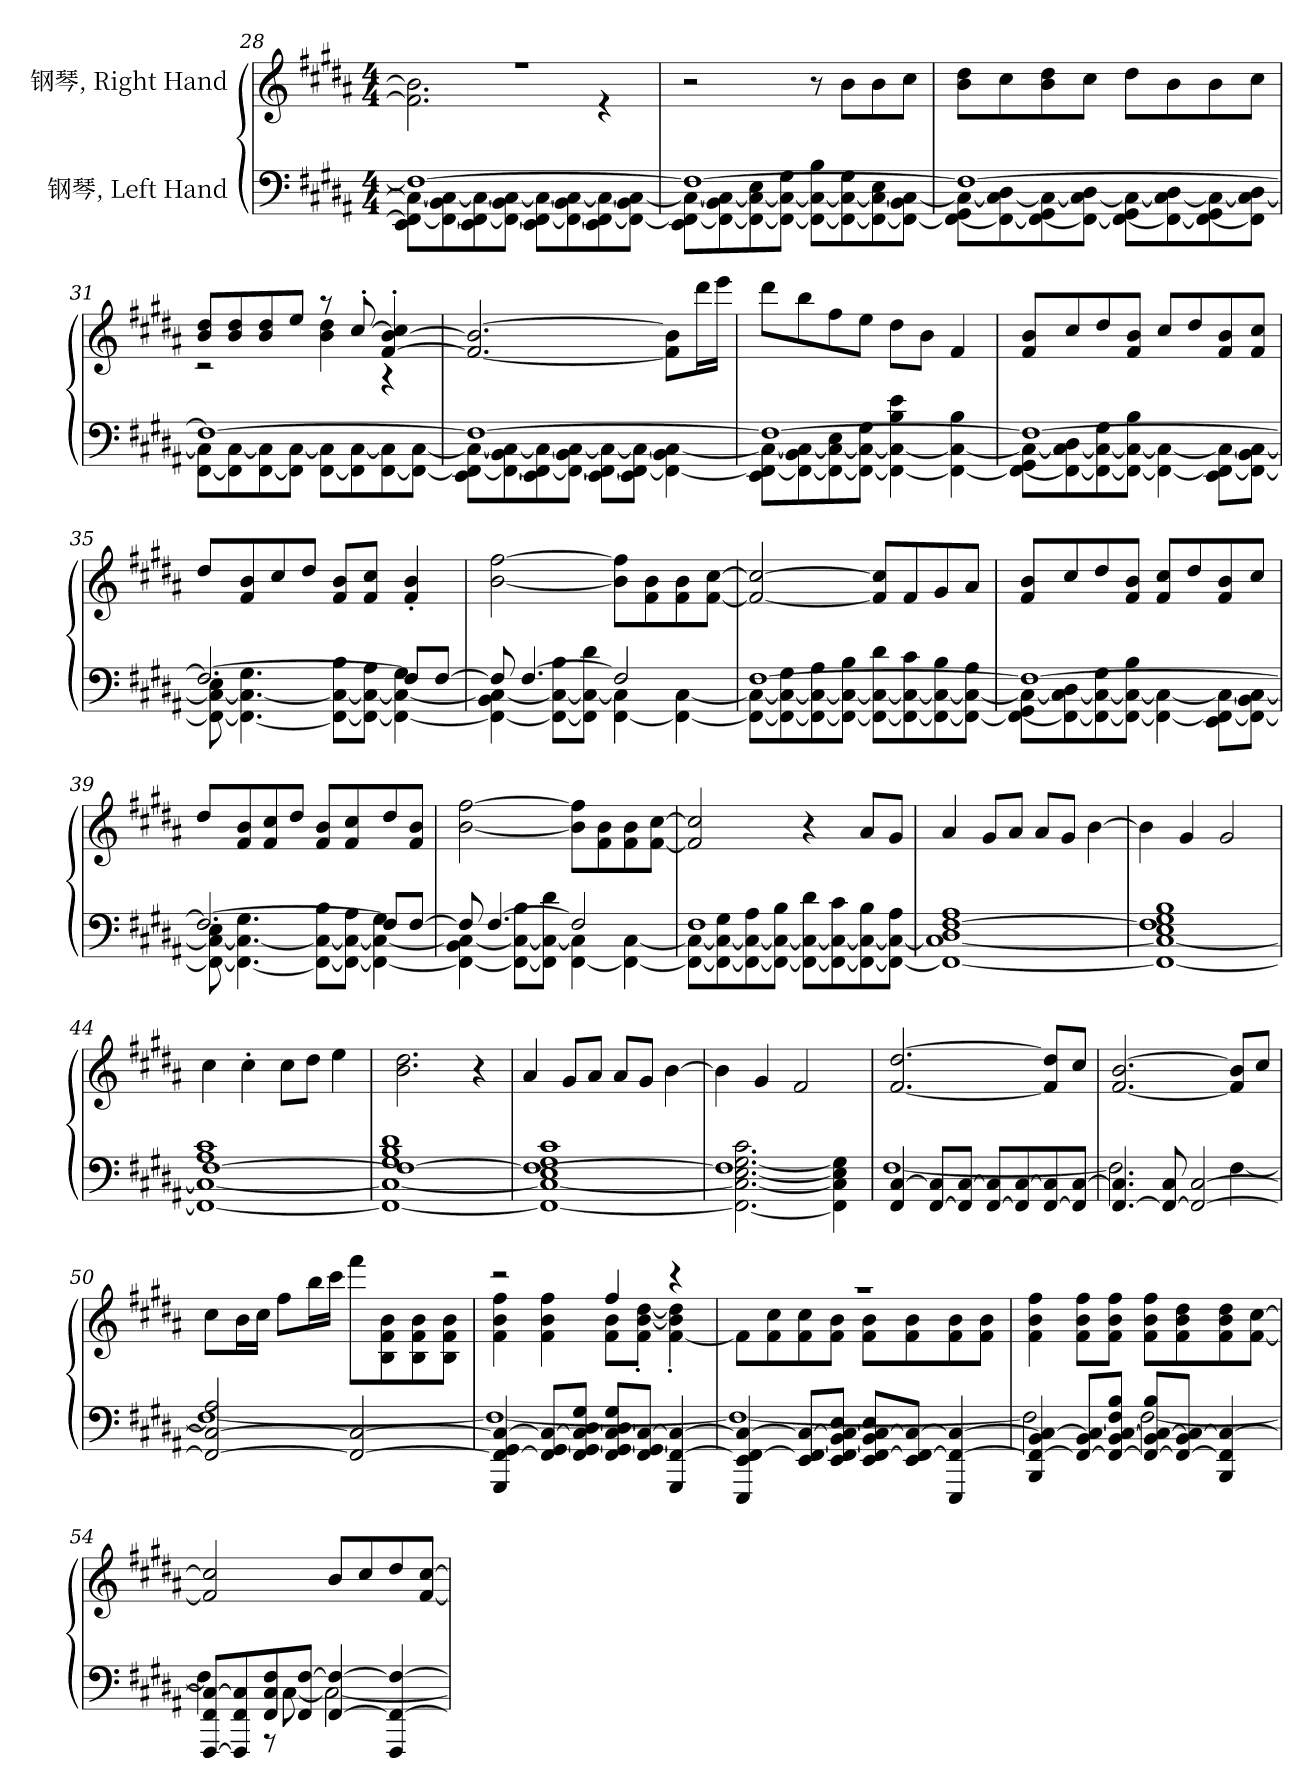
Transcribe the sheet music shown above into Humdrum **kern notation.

**kern	**kern
*part2	*part1
*staff2	*staff1
*I"钢琴, Left Hand	*I"钢琴, Right Hand
!!LO:LB:g=z
*clefF4	*clefG2
*k[f#c#g#d#a#]	*k[f#c#g#d#a#]
*M4/4	*M4/4
=28	=28
*^	*^
1F#_	8EE\ 8FF#\_ 8C#\_L	1r	2.f#\] 2.b\]
.	8FF#\_ 8BB\ 8C#\_	.	.
.	8EE\ 8FF#\_ 8C#\_	.	.
.	8FF#\_ 8BB\ 8C#\_J	.	.
.	8EE\ 8FF#\_ 8C#\_L	.	.
.	8FF#\_ 8BB\ 8C#\_	.	.
.	8EE\ 8FF#\_ 8C#\_	.	4r
.	8FF#\_ 8BB\ 8C#\_J	.	.
*	*	*v	*v
=29	=29	=29
1F#_	8EE\ 8FF#\_ 8C#\_L	2r
.	8FF#\_ 8BB\ 8C#\_	.
.	8FF#\_ 8C#\_ 8E\	.
.	8FF#\_ 8C#\_ 8G#\J	.
.	8FF#\_ 8C#\_ 8B\L	8r
.	8FF#\_ 8C#\_ 8G#\	8b\L
.	8FF#\_ 8C#\_ 8E\	8b\
.	8FF#\_ 8BB\ 8C#\_J	8cc#\J
!!LO:LB:g=z
=30	=30	=30
1F#_	8FF#\_ 8GG#\ 8C#\_L	8b\ 8dd#\L
.	8FF#\_ 8C#\_ 8D#\	8cc#\
.	8FF#\_ 8GG#\ 8C#\_	8b\ 8dd#\
.	8FF#\_ 8C#\_ 8D#\J	8cc#\J
.	8FF#\_ 8GG#\ 8C#\_L	8dd#\L
.	8FF#\_ 8C#\_ 8D#\	8b\
.	8FF#\_ 8GG#\ 8C#\_	8b\
.	8FF#\] 8C#\_ 8D#\J	8cc#\J
=31	=31	=31
*	*	*^
1F#_	[8FF#\ 8C#\]L	8b/ 8dd#/L	2r
.	8FF#\] [8C#\	8b/ 8dd#/	.
.	[8FF#\ 8C#\]	8b/ 8dd#/	.
.	8FF#\] [8C#\J	8ee/J	.
.	[8FF#\ 8C#\]L	8r	4b\ 4dd#\
.	8FF#\] [8C#\	[8cc#'/	.
.	[8FF#\ 8C#\]	[4f#/' [4b/' 4cc#/]'	4r
.	8FF#\_ [8C#\J	.	.
*	*	*v	*v
!!LO:LB:g=z
=32	=32	=32
1F#_	8EE\ 8FF#\_ 8C#\_L	2.f#/_ 2.b/_
.	8FF#\_ 8BB\ 8C#\_	.
.	8EE\ 8FF#\_ 8C#\_	.
.	8FF#\_ 8BB\ 8C#\_J	.
.	8EE\ 8FF#\_ 8C#\_L	.
.	8EE\ 8FF#\_ 8C#\_J	.
.	4FF#\_ 4BB\ 4C#\_	8f#\] 8b\]L
.	.	16ddd#\L
.	.	16eee\JJ
=33	=33	=33
1F#_	8EE\ 8FF#\_ 8C#\_L	8ddd#\L
.	8FF#\_ 8BB\ 8C#\_	8bb\
.	8FF#\_ 8C#\_ 8E\	8ff#\
.	8FF#\_ 8C#\_ 8G#\J	8ee\J
.	4FF#\_ 4C#\_ 4B\ 4e\	8dd#\L
.	.	8b\J
.	4FF#\_ 4C#\_ 4B\	4f#/
=34	=34	=34
1F#_	8FF#\_ 8GG#\ 8C#\_L	8f#/ 8b/L
.	8FF#\_ 8C#\_ 8D#\	8cc#/
.	8FF#\_ 8C#\_ 8G#\	8dd#/
.	8FF#\_ 8C#\_ 8B\J	8f#/ 8b/J
.	4FF#\_ 4C#\_	8cc#/L
.	.	8dd#/
.	8EE\ 8FF#\_ 8C#\_L	8f#/ 8b/
.	8FF#\_ 8BB\ 8C#\_J	8f#/ 8cc#/J
!!LO:PB:g=z
=35	=35	=35
2.F#/_	8FF#\_ 8C#\_ 8E\	8dd#/L
.	4.FF#\_ 4.C#\_ 4.G#\	8f#/ 8b/
.	.	8cc#/
.	.	8dd#/J
.	8FF#\_ 8C#\_ 8B\L	8f#/ 8b/L
.	8FF#\_ 8C#\_ 8A#\J	8f#/ 8cc#/J
8F#/L]	4FF#\_ 4C#\_ 4G#\	4f#/' 4b/'
[8F#/J	.	.
=36	=36	=36
8F#/]	4FF#\_ 4BB\ 4C#\_	[2b\ [2ff#\
[4.F#/	.	.
.	8FF#\_ 8C#\_ 8B\L	.
.	8FF#\] 8C#\_ 8d#\J	.
2F#/]	[4FF#\ 4C#\]	8b\] 8ff#\]L
.	.	8f#\ 8b\
.	4FF#\_ [4C#\	8f#\ 8b\
.	.	[8f#\ [8cc#\J
=37	=37	=37
[1F#	8FF#\_ 8C#\_L	2f#/_ 2cc#/_
.	8FF#\_ 8C#\_ 8G#\	.
.	8FF#\_ 8C#\_ 8A#\	.
.	8FF#\_ 8C#\_ 8B\J	.
.	8FF#\_ 8C#\_ 8d#\L	8f#/] 8cc#/]L
.	8FF#\_ 8C#\_ 8c#\	8f#/
.	8FF#\_ 8C#\_ 8B\	8g#/
.	8FF#\_ 8C#\_ 8A#\J	8a#/J
!!LO:LB:g=z
=38	=38	=38
1F#_	8FF#\_ 8GG#\ 8C#\_L	8f#/ 8b/L
.	8FF#\_ 8C#\_ 8D#\	8cc#/
.	8FF#\_ 8C#\_ 8G#\	8dd#/
.	8FF#\_ 8C#\_ 8B\J	8f#/ 8b/J
.	4FF#\_ 4C#\_	8f#/ 8cc#/L
.	.	8dd#/
.	8EE\ 8FF#\_ 8C#\_L	8f#/ 8b/
.	8FF#\_ 8BB\ 8C#\_J	8cc#/J
=39	=39	=39
2.F#/_	8FF#\_ 8C#\_ 8E\	8dd#/L
.	4.FF#\_ 4.C#\_ 4.G#\	8f#/ 8b/
.	.	8f#/ 8cc#/
.	.	8dd#/J
.	8FF#\_ 8C#\_ 8B\L	8f#/ 8b/L
.	8FF#\_ 8C#\_ 8A#\J	8f#/ 8cc#/
8F#/L]	4FF#\_ 4C#\_ 4G#\	8dd#/
[8F#/J	.	8f#/ 8b/J
=40	=40	=40
8F#/]	4FF#\_ 4BB\ 4C#\_	[2b\ [2ff#\
[4.F#/	.	.
.	8FF#\_ 8C#\_ 8B\L	.
.	8FF#\] 8C#\_ 8d#\J	.
2F#/]	[4FF#\ 4C#\]	8b\] 8ff#\]L
.	.	8f#\ 8b\
.	4FF#\_ [4C#\	8f#\ 8b\
.	.	[8f#\ [8cc#\J
!!LO:LB:g=z
=41	=41	=41
1F#	8FF#\_ 8C#\_L	2f#/] 2cc#/]
.	8FF#\_ 8C#\_ 8G#\	.
.	8FF#\_ 8C#\_ 8A#\	.
.	8FF#\_ 8C#\_ 8B\J	.
.	8FF#\_ 8C#\_ 8d#\L	4r
.	8FF#\_ 8C#\_ 8c#\	.
.	8FF#\_ 8C#\_ 8B\	8a#/L
.	8FF#\_ 8C#\_ 8A#\J	8g#/J
=42	=42	=42
[1F#	1FF#_ 1C#_ 1D# 1A#	4a#/
.	.	8g#/L
.	.	8a#/J
.	.	8a#/L
.	.	8g#/J
.	.	[4b\
=43	=43	=43
1F#]	1FF#_ 1C#_ 1E 1G# 1B	4b\]
.	.	4g#/
.	.	2g#/
=44	=44	=44
[1F#	1FF#_ 1C#_ 1A# 1c#	4cc#\
.	.	4cc#'\
.	.	8cc#\L
.	.	8dd#\J
.	.	4ee\
=45	=45	=45
1F#_	1FF#_ 1C#_ 1G# 1B 1d#	2.b\ 2.dd#\
.	.	4r
=46	=46	=46
1F#_	1FF#_ 1C#_ 1E 1G# 1c#	4a#/
.	.	8g#/L
.	.	8a#/J
.	.	8a#/L
.	.	8g#/J
.	.	[4b\
!!LO:LB:g=z
=47	=47	=47
1F#]	2.FF#\_ 2.C#\_ [2.E\ [2.G#\ 2.c#\	4b\]
.	.	4g#/
.	.	2f#/
.	4FF#\] 4C#\] 4E\] 4G#\]	.
=48	=48	=48
4FF#/ [4C#/	[1F#	[2.f#/ [2.dd#/
[8FF#/ 8C#/]L	.	.
8FF#/] [8C#/J	.	.
[8FF#/ 8C#/]L	.	.
8FF#/] [8C#/	.	.
[8FF#/ 8C#/]	.	8f#/] 8dd#/]L
8FF#/] [8C#/J	.	8cc#/J
=49	=49	=49
[4.FF#/ 4.C#/]	2.F#\]	[2.f#/ [2.b/
8FF#/_ 8C#/	.	.
2FF#/_ [2C#/	.	.
.	[4F#\	8f#/] 8b/]L
.	.	8cc#/J
=50	=50	=50
2FF#/_ 2C#/_ 2A#/	1F#_	8cc#\L
.	.	16b\L
.	.	16cc#\JJ
.	.	8ff#\L
.	.	16bb\L
.	.	16ccc#\JJ
2FF#/_ 2C#/_	.	8fff#\L
.	.	8B\ 8f#\ 8b\
.	.	8B\ 8f#\ 8b\
.	.	8B\ 8f#\ 8b\J
!!LO:LB:g=z
=51	=51	=51
*	*	*^
4GGG#/ 4FF#/_ 4GG#/ 4C#/_	1F#_	2r	4f#\ 4b\ 4ff#\
8FF#/_ 8GG#/ 8C#/_L	.	.	4f#\ 4b\ 4ff#\
8FF#/_ 8GG#/ 8C#/_ 8D#/ 8G#/J	.	.	.
8FF#/_ 8GG#/ 8C#/_ 8D#/ 8G#/L	.	4ff#/	8f#\ 8b\L
8FF#/_ 8GG#/ 8C#/_J	.	.	8f#\' [8b\' [8dd#\'J
4GGG#/ 4FF#/_ 4C#/_	.	4r	[4f#\' 4b\]' 4dd#\]'
=52	=52	=52	=52
4EEE/ 4EE/ 4FF#/_ 4C#/_	1F#_	1r	8f#\L]
.	.	.	8f#\ 8cc#\
8EE/ 8FF#/_ 8C#/_L	.	.	8f#\ 8cc#\
8EE/ 8FF#/_ 8BB/ 8C#/_ 8E/J	.	.	8f#\ 8b\J
8EE/ 8FF#/_ 8BB/ 8C#/_ 8E/L	.	.	8f#\ 8b\L
8EE/ 8FF#/_ 8C#/_J	.	.	8f#\ 8b\
4EEE/ 4FF#/_ 4C#/_	.	.	8f#\ 8b\
.	.	.	8f#\ 8b\J
*	*	*v	*v
=53	=53	=53
4BBB/ 4FF#/_ 4BB/ 4C#/_	2F#\]	4f#\ 4b\ 4ff#\
8FF#/_ 8BB/ 8C#/_L	.	8f#\ 8b\ 8ff#\L
8FF#/_ 8BB/ 8C#/_ 8F#/ 8B/J	.	8f#\ 8b\ 8ff#\J
8FF#/_ 8BB/ 8C#/_ 8B/L	[2F#\	8f#\ 8b\ 8ff#\L
8FF#/_ 8BB/ 8C#/_J	.	8f#\ 8b\ 8dd#\
4BBB/ 4FF#/] 4C#/_	.	8f#\ 8b\ 8dd#\
.	.	[8f#\ [8cc#\J
!!LO:LB:g=z
=54	=54	=54
[8FFF#/ 8FF#/ 8C#/_L	4F#\]	2f#/] 2cc#/]
8FFF#/] 8FF#/ 8C#/]	.	.
8FF#/ 8C#/ 8F#/	8r	.
8FF#/ [8F#/J	[8C#\	.
[4FF#/ 4F#/_	2C#\_	8b/L
.	.	8cc#/
4FFF#/ 4FF#/_ 4F#/_	.	8dd#/
.	.	[8f#/ [8cc#/J
*v	*v	*
=	=
*-	*-
